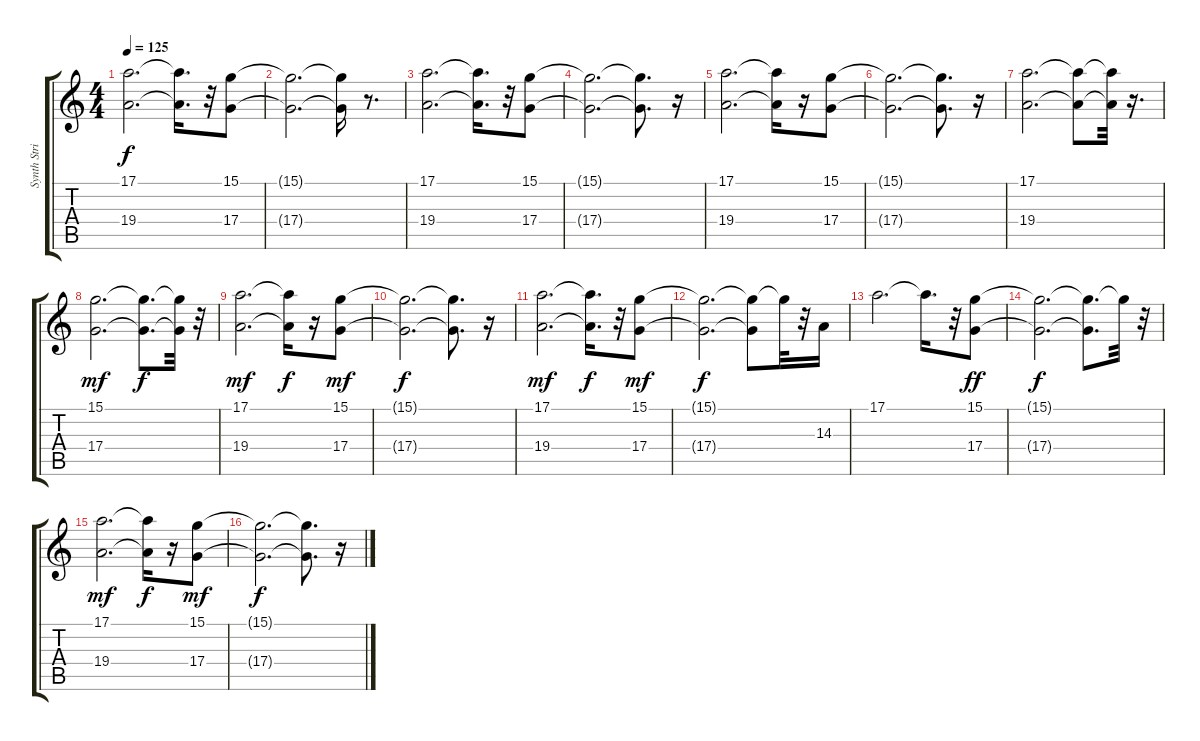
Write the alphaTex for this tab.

\track ("Synth Strings" "Synth Stri") {instrument synthstrings1}
\staff {score tabs}
\tuning (E4 B3 G3 D3 A2 E2) {hide}
\ts (4 4)
\tempo 125
\clef g2
\ks c
(17.1 19.4).2{d dy f} (17.1{t} 19.4{t}).16{d} r.32 (15.1 17.4).8 |
(15.1{t} 17.4{t}).2{d} (15.1{t} 17.4{t}).16 r.8{d} |
(17.1 19.4).2{d} (17.1{t} 19.4{t}).16{d} r.32 (15.1 17.4).8 |
(15.1{t} 17.4{t}).2{d} (15.1{t} 17.4{t}).8{d} r.16 |
(17.1 19.4).2{d} (17.1{t} 19.4{t}).16 r.16 (15.1 17.4).8 |
(15.1{t} 17.4{t}).2{d} (15.1{t} 17.4{t}).8{d} r.16 |
(17.1 19.4).2{d} (17.1{t} 19.4{t}).8 (17.1{t} 19.4{t}).32 r.16{d} |
(15.1 17.4).2{d dy mf} (15.1{t} 17.4{t}).8{d dy f} (15.1{t} 17.4{t}).32 r.32 |
(17.1 19.4).2{d dy mf} (17.1{t} 19.4{t}).16{dy f} r.16 (15.1 17.4).8{dy mf} |
(15.1{t} 17.4{t}).2{d dy f} (15.1{t} 17.4{t}).8{d} r.16 |
(17.1 19.4).2{d dy mf} (17.1{t} 19.4{t}).16{d dy f} r.32 (15.1 17.4).8{dy mf} |
(15.1{t} 17.4{t}).2{d dy f} (15.1{t} 17.4{t}).8 15.1{t}.32 r.32 14.3.16 |
17.1.2{d} 17.1{t}.16{d} r.32 (15.1 17.4).8{dy ff} |
(15.1{t} 17.4{t}).2{d dy f} (15.1{t} 17.4{t}).8{d} 15.1{t}.32 r.32 |
(17.1 19.4).2{d dy mf} (17.1{t} 19.4{t}).16{dy f} r.16 (15.1 17.4).8{dy mf} |
(15.1{t} 17.4{t}).2{d dy f} (15.1{t} 17.4{t}).8{d} r.16
